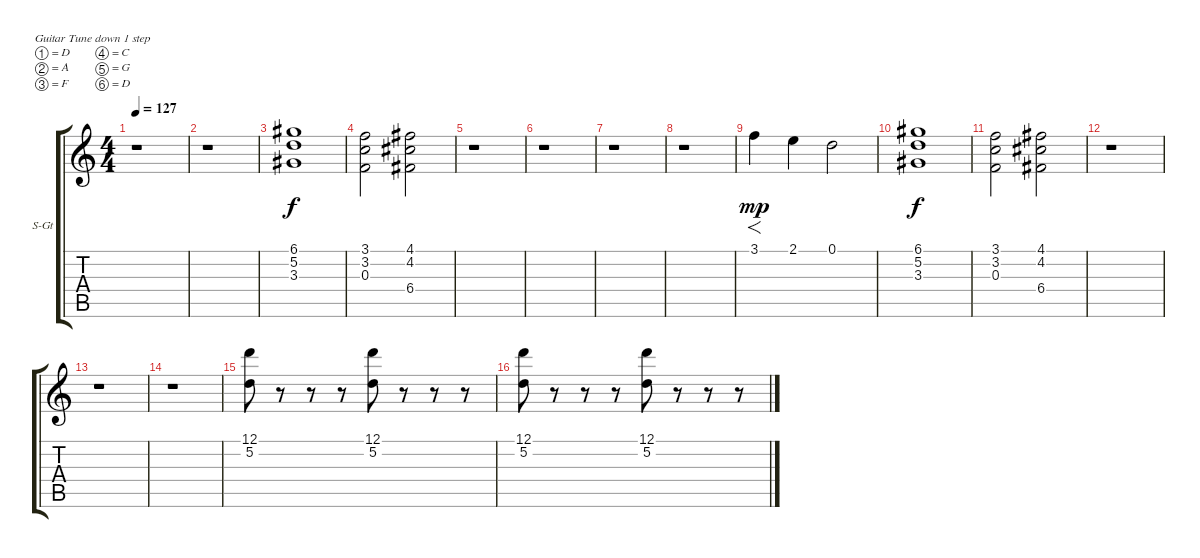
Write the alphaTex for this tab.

\bracketExtendMode groupsimilarinstruments
\firstSystemTrackNameOrientation horizontal
\otherSystemsTrackNameOrientation horizontal
\track ("Martin Keyboard1" "S-Gt") {instrument fx7echoes}
\staff {score tabs}
\tuning (D4 A3 F3 C3 G2 D2)
\displaytranspose 12
\ts (4 4)
\tempo 127
\clef g2
\ks c
r.1{dy p} |
r.1 |
(6.1 5.2 3.3).1{dy f} |
(3.1 3.2 0.3).2 (4.1 4.2 6.4).2 |
r.1 |
r.1 |
r.1 |
r.1 |
3.1.4{f dy mp} 2.1.4 0.1.2 |
(6.1 5.2 3.3).1{dy f} |
(3.1 3.2 0.3).2 (4.1 4.2 6.4).2 |
r.1 |
r.1 |
r.1 |
(12.1 5.2).8 r.8 r.8 r.8 (12.1 5.2).8 r.8 r.8 r.8 |
(12.1 5.2).8 r.8 r.8 r.8 (12.1 5.2).8 r.8 r.8 r.8
